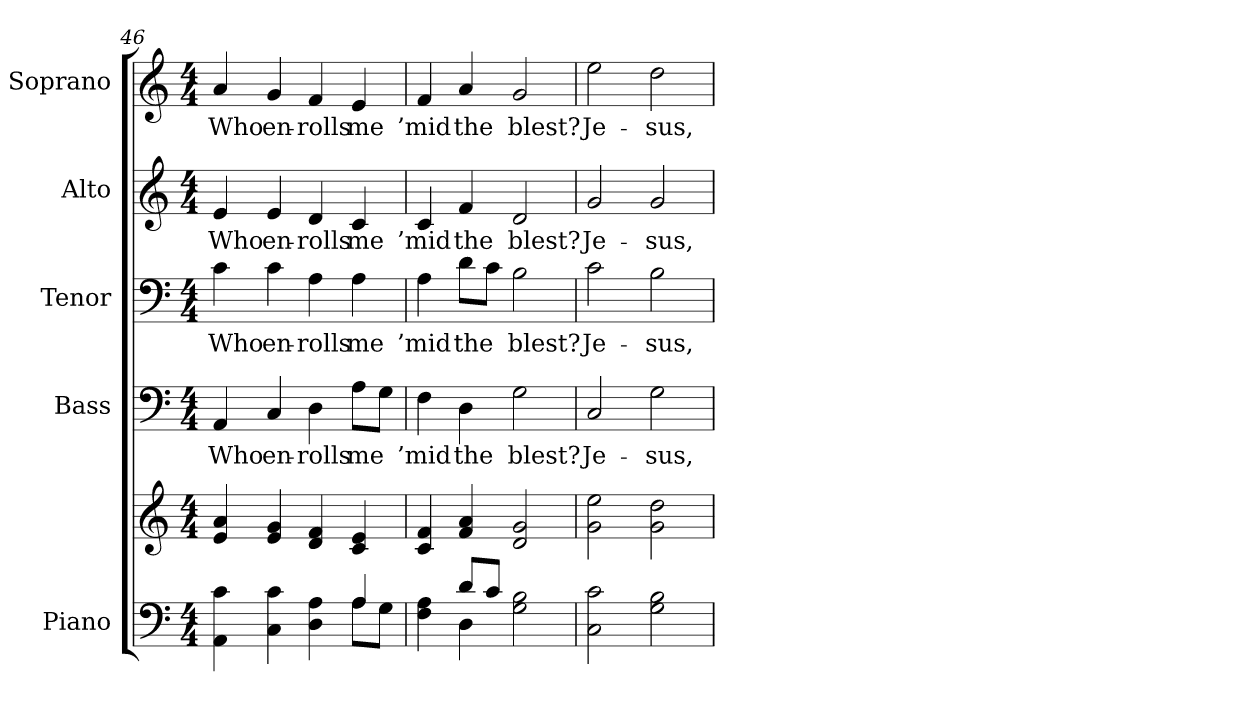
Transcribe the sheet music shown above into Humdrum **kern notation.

**kern	**kern	**kern	**text	**kern	**text	**kern	**text	**kern	**text
*part5	*part5	*part4	*part4	*part3	*part3	*part2	*part2	*part1	*part1
*staff6	*staff5	*staff4	*staff4	*staff3	*staff3	*staff2	*staff2	*staff1	*staff1
*I"Piano	*	*I"Bass	*	*I"Tenor	*	*I"Alto	*	*I"Soprano	*
*I'Pno.	*	*I'B.	*	*I'T.	*	*I'A.	*	*I'S.	*
*clefF4	*clefG2	*clefF4	*	*clefF4	*	*clefG2	*	*clefG2	*
*k[]	*k[]	*k[]	*	*k[]	*	*k[]	*	*k[]	*
*C:	*C:	*C:	*	*C:	*	*C:	*	*C:	*
*M4/4	*M4/4	*M4/4	*	*M4/4	*	*M4/4	*	*M4/4	*
=46	=46	=46	=46	=46	=46	=46	=46	=46	=46
*^	*	*	*	*	*	*	*	*	*
!	!	!	!	!LO:LY:b:color=#000000	!	!	!	!	!	!
!	!	!	!	!	!	!LO:LY:b:color=#000000	!	!	!	!
!	!	!	!	!	!	!	!	!LO:LY:b:color=#000000	!	!
!	!	!	!	!	!	!	!	!	!	!LO:LY:b:color=#000000
4AAi\ 4ci	2ryy	4ei/ 4ai	4AAi/	Who	4ci\	Who	4ei/	Who	4ai/	Who
!	!	!	!	!LO:LY:b:color=#000000	!	!	!	!	!	!
!	!	!	!	!	!	!LO:LY:b:color=#000000	!	!	!	!
!	!	!	!	!	!	!	!	!LO:LY:b:color=#000000	!	!
!	!	!	!	!	!	!	!	!	!	!LO:LY:b:color=#000000
4Ci\ 4ci	.	4ei/ 4gi	4Ci/	en-	4ci\	en-	4ei/	en-	4gi/	en-
!	!	!	!	!LO:LY:b:color=#000000	!	!	!	!	!	!
!	!	!	!	!	!	!LO:LY:b:color=#000000	!	!	!	!
!	!	!	!	!	!	!	!	!LO:LY:b:color=#000000	!	!
!	!	!	!	!	!	!	!	!	!	!LO:LY:b:color=#000000
4Di\ 4Ai	4ryy	4di/ 4fi	4Di\	-rolls	4Ai\	-rolls	4di/	-rolls	4fi/	-rolls
!	!	!	!	!LO:LY:b:color=#000000	!	!	!	!	!	!
!	!	!	!	!	!	!LO:LY:b:color=#000000	!	!	!	!
!	!	!	!	!	!	!	!	!LO:LY:b:color=#000000	!	!
!	!	!	!	!	!	!	!	!	!	!LO:LY:b:color=#000000
4Ai/	8Ai\L	4ci/ 4ei	8Ai\L	me	4Ai\	me	4ci/	me	4ei/	me
.	8Gi\J	.	8Gi\J	.	.	.	.	.	.	.
!!LO:PB:g=z
=47	=47	=47	=47	=47	=47	=47	=47	=47	=47	=47
!	!	!	!	!LO:LY:b:color=#000000	!	!	!	!	!	!
!	!	!	!	!	!	!LO:LY:b:color=#000000	!	!	!	!
!	!	!	!	!	!	!	!	!LO:LY:b:color=#000000	!	!
!	!	!	!	!	!	!	!	!	!	!LO:LY:b:color=#000000
4Fi\ 4Ai	4ryy	4ci/ 4fi	4Fi\	’mid	4Ai\	’mid	4ci/	’mid	4fi/	’mid
!	!	!	!	!LO:LY:b:color=#000000	!	!	!	!	!	!
!	!	!	!	!	!	!LO:LY:b:color=#000000	!	!	!	!
!	!	!	!	!	!	!	!	!LO:LY:b:color=#000000	!	!
!	!	!	!	!	!	!	!	!	!	!LO:LY:b:color=#000000
8di/L	4Di\	4fi/ 4ai	4Di\	the	8di\L	the	4fi/	the	4ai/	the
8ci/J	.	.	.	.	8ci\J	.	.	.	.	.
!	!	!	!	!LO:LY:b:color=#000000	!	!	!	!	!	!
!	!	!	!	!	!	!LO:LY:b:color=#000000	!	!	!	!
!	!	!	!	!	!	!	!	!LO:LY:b:color=#000000	!	!
!	!	!	!	!	!	!	!	!	!	!LO:LY:b:color=#000000
2Gi\ 2Bi	2ryy	2di/ 2gi	2Gi\	blest?	2Bi\	blest?	2di/	blest?	2gi/	blest?
*v	*v	*	*	*	*	*	*	*	*	*
=48	=48	=48	=48	=48	=48	=48	=48	=48	=48
*^	*	*	*	*	*	*	*	*	*
!	!	!	!	!LO:LY:b:color=#000000	!	!	!	!	!	!
*v	*v	*	*	*	*	*	*	*	*	*
*^	*	*	*	*	*	*	*	*	*
!	!	!	!	!	!	!LO:LY:b:color=#000000	!	!	!	!
*v	*v	*	*	*	*	*	*	*	*	*
*^	*	*	*	*	*	*	*	*	*
!	!	!	!	!	!	!	!	!LO:LY:b:color=#000000	!	!
*v	*v	*	*	*	*	*	*	*	*	*
*^	*	*	*	*	*	*	*	*	*
!	!	!	!	!	!	!	!	!	!	!LO:LY:b:color=#000000
*v	*v	*	*	*	*	*	*	*	*	*
2Ci\ 2ci	2gi\ 2eei	2Ci/	Je-	2ci\	Je-	2gi/	Je-	2eei\	Je-
!	!	!	!LO:LY:b:color=#000000	!	!	!	!	!	!
!	!	!	!	!	!LO:LY:b:color=#000000	!	!	!	!
!	!	!	!	!	!	!	!LO:LY:b:color=#000000	!	!
!	!	!	!	!	!	!	!	!	!LO:LY:b:color=#000000
2Gi\ 2Bi	2gi\ 2ddi	2Gi\	-sus,	2Bi\	-sus,	2gi/	-sus,	2ddi\	-sus,
=	=	=	=	=	=	=	=	=	=
*-	*-	*-	*-	*-	*-	*-	*-	*-	*-
